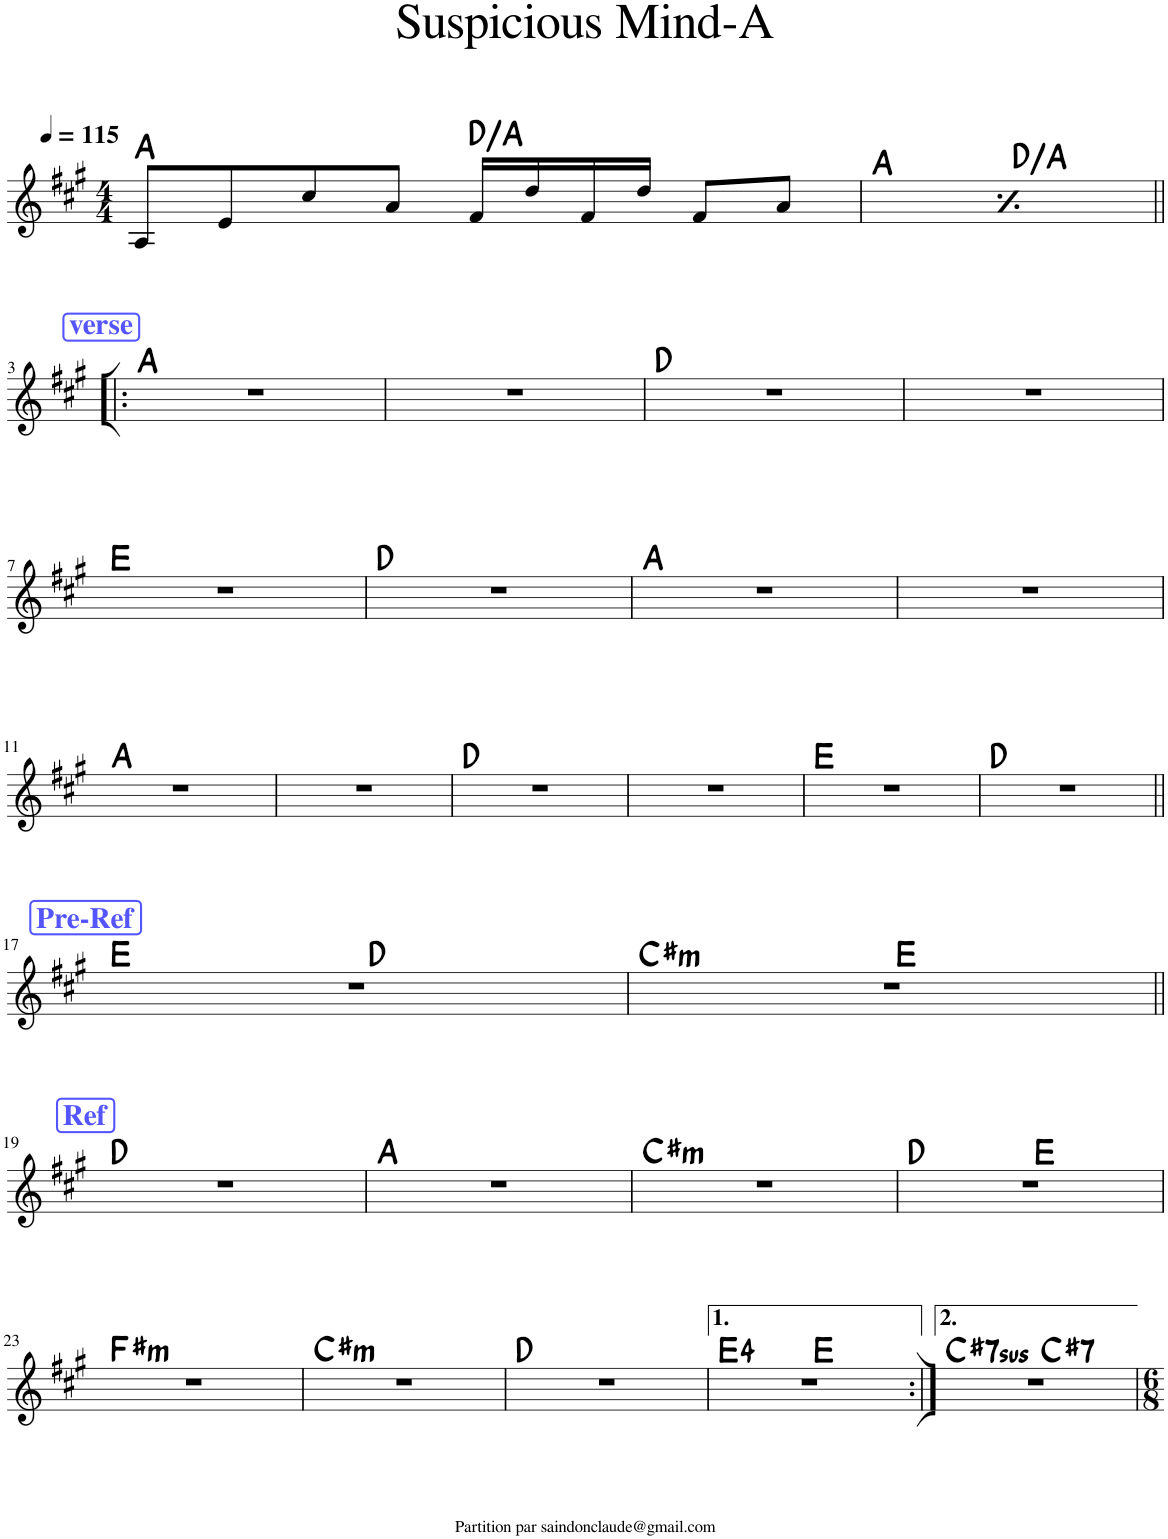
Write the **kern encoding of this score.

**kern	**harte
*part1	*part1
*staff1	*
*I"Piano	*
*I'Pno.	*
*clefG2	*
*k[f#c#g#]	*
*M4/4	*
*MM115	*
=1	=1
8A/L	A:maj
8e/	.
8cc#/	.
8a/J	.
16f#/LL	D:maj/5
16dd/	.
16f#/	.
16dd/JJ	.
8f#/L	.
8a/J	.
=2	=2
*MM115	*
8A/L	A:maj
8e/	.
8cc#/	.
8a/J	.
16f#/LL	D:maj/5
16dd/	.
16f#/	.
16dd/JJ	.
8f#/L	.
8a/J	.
!!LO:LB:g=z
!!LO:REH:place=s1:a:B:cj:color=#5555FF:fs=14:t=verse
=3!|:	=3!|:
1r	A:maj
=4	=4
1r	.
=5	=5
1r	D:maj
=6	=6
1r	.
!!LO:LB:g=z
=7	=7
1r	E:maj
=8	=8
1r	D:maj
=9	=9
1r	A:maj
=10	=10
1r	.
!!LO:LB:g=z
=11	=11
1r	A:maj
=12	=12
1r	.
=13	=13
1r	D:maj
=14	=14
1r	.
=15	=15
1r	E:maj
=16	=16
1r	D:maj
!!LO:LB:g=z
!!LO:REH:place=s1:a:B:cj:color=#5555FF:fs=14:t=Pre-Ref
=17||	=17||
*^	*
1r	2ryy	E:maj
.	2ryy	D:maj
=18	=18	=18
!	!	!LO:H:kt=m
1r	2ryy	C#:min
.	2ryy	E:maj
*v	*v	*
!!LO:LB:g=z
!!LO:REH:place=s1:a:B:cj:color=#5555FF:fs=14:t=Ref
=19||	=19||
1r	D:maj
=20	=20
1r	A:maj
=21	=21
!	!LO:H:kt=m
1r	C#:min
=22	=22
*^	*
1r	2ryy	D:maj
.	2ryy	E:maj
!!LO:LB:g=z	!!
=23	=23	=23
!	!	!LO:H:kt=m
*v	*v	*
1r	F#:min
=24	=24
!	!LO:H:kt=m
1r	C#:min
=25	=25
1r	D:maj
=26	=26
*^	*
1r	2ryy	E:maj(4)
.	2ryy	E:maj
=27:|!	=27:|!	=27:|!
!	!	!LO:H:kt=7sus
1r	2ryy	C#:sus4(7)
!	!	!LO:H:kt=7
.	2ryy	C#:7
*v	*v	*
=	=
*-	*-
